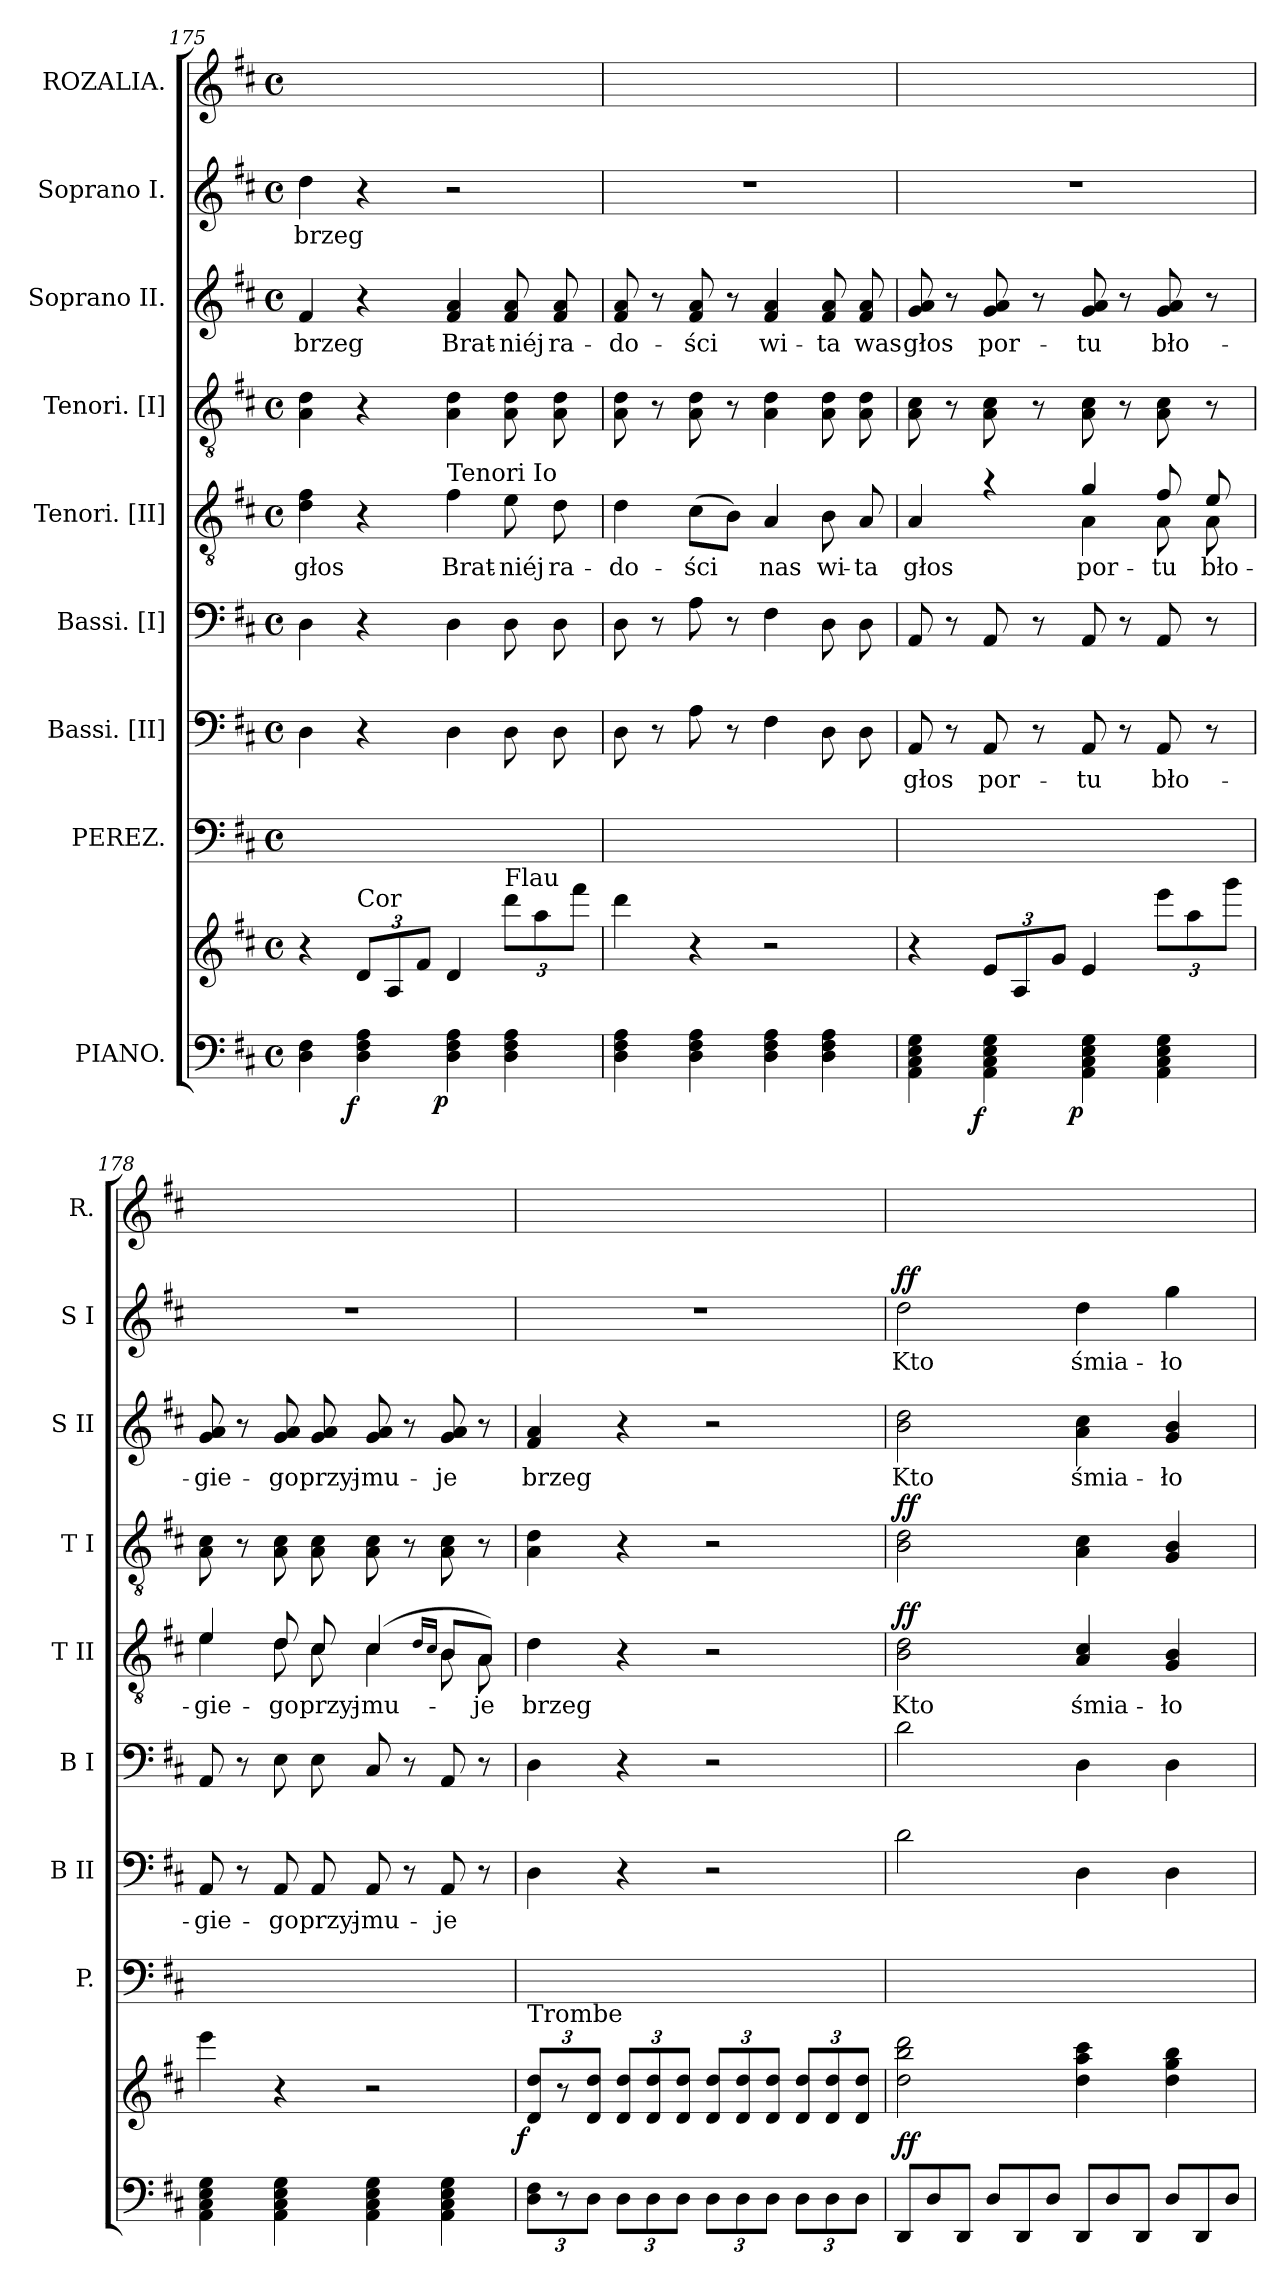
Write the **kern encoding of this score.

**kern	**kern	**dynam	**kern	**kern	**text	**kern	**kern	**text	**dynam	**kern	**dynam	**kern	**text	**kern	**text	**dynam	**kern
*part9	*part9	*part9	*part8	*part7	*part7	*part6	*part5	*part5	*part5	*part4	*part4	*part3	*part3	*part2	*part2	*part2	*part1
*staff10	*staff9	*staff9/10	*staff8	*staff7	*staff7	*staff6	*staff5	*staff5	*staff5	*staff4	*staff4	*staff3	*staff3	*staff2	*staff2	*staff2	*staff1
*I"PIANO.	*	*	*I"PEREZ.	*I"Bassi. [II]	*	*I"Bassi. [I]	*I"Tenori. [II]	*	*	*I"Tenori. [I]	*	*I"Soprano II.	*	*I"Soprano I.	*	*	*I"ROZALIA.
*	*	*	*I'P.	*I'B II	*	*I'B I	*I'T II	*	*	*I'T I	*	*I'S II	*	*I'S I	*	*	*I'R.
*clefF4	*clefG2	*	*clefF4	*clefF4	*	*clefF4	*clefGv2	*	*	*clefGv2	*	*clefG2	*	*clefG2	*	*	*clefG2
*k[f#c#]	*k[f#c#]	*	*k[f#c#]	*k[f#c#]	*	*k[f#c#]	*k[f#c#]	*	*	*k[f#c#]	*	*k[f#c#]	*	*k[f#c#]	*	*	*k[f#c#]
*D:	*D:	*	*D:	*D:	*	*D:	*D:	*	*	*D:	*	*D:	*	*D:	*	*	*D:
*M4/4	*M4/4	*	*M4/4	*M4/4	*	*M4/4	*M4/4	*	*	*M4/4	*	*M4/4	*	*M4/4	*	*	*M4/4
*met(c)	*met(c)	*	*met(c)	*met(c)	*	*met(c)	*met(c)	*	*	*met(c)	*	*met(c)	*	*met(c)	*	*	*met(c)
=175	=175	=175	=175	=175	=175	=175	=175	=175	=175	=175	=175	=175	=175	=175	=175	=175	=175
4D\ 4F#\	4r	.	1ryy	4D\	.	4D\	4d\ 4f#\	głos	.	4A\ 4d\	.	4f#/	brzeg	4dd\	brzeg	.	1ryy
!	!LO:TX:a:t=Cor	!	!	!	!	!	!	!	!	!	!	!	!	!	!	!	!
!	!	!LO:DY:b=2:rj	!	!	!	!	!	!	!	!	!	!	!	!	!	!	!
4D\ 4F#\ 4A\	12d/L	f	.	4r	.	4r	4r	.	.	4r	.	4r	.	4r	.	.	.
.	12A/	.	.	.	.	.	.	.	.	.	.	.	.	.	.	.	.
.	12f#/J	.	.	.	.	.	.	.	.	.	.	.	.	.	.	.	.
!	!	!	!	!	!	!	!LO:TX:a:t=Tenori Io	!	!	!	!	!	!	!	!	!	!
!	!	!LO:DY:b=2:rj	!	!	!	!	!	!	!	!	!	!	!	!	!	!	!
4D\ 4F#\ 4A\	4d/	p	.	4D\	.	4D\	4f#\	Brat-	.	4A\ 4d\	.	4f#/ 4a/	Brat-	2r	.	.	.
!	!LO:TX:a:t=Flau	!	!	!	!	!	!	!	!	!	!	!	!	!	!	!	!
4D\ 4F#\ 4A\	12ddd\L	.	.	8D\	.	8D\	8e\	-niéj	.	8A\ 8d\	.	8f#/ 8a/	-niéj	.	.	.	.
.	12aa\	.	.	.	.	.	.	.	.	.	.	.	.	.	.	.	.
.	.	.	.	8D\	.	8D\	8d\	ra-	.	8A\ 8d\	.	8f#/ 8a/	ra-	.	.	.	.
.	12fff#\J	.	.	.	.	.	.	.	.	.	.	.	.	.	.	.	.
=176	=176	=176	=176	=176	=176	=176	=176	=176	=176	=176	=176	=176	=176	=176	=176	=176	=176
4D\ 4F#\ 4A\	4ddd\	.	1ryy	8D\	.	8D\	4d\	-do-	.	8A\ 8d\	.	8f#/ 8a/	-do-	1r	.	.	1ryy
.	.	.	.	8r	.	8r	.	.	.	8r	.	8r	.	.	.	.	.
4D\ 4F#\ 4A\	4r	.	.	8A\	.	8A\	(8c#\L	-ści	.	8A\ 8d\	.	8f#/ 8a/	-ści	.	.	.	.
.	.	.	.	8r	.	8r	8B\J)	.	.	8r	.	8r	.	.	.	.	.
4D\ 4F#\ 4A\	2r	.	.	4F#\	.	4F#\	4A/	nas	.	4A\ 4d\	.	4f#/ 4a/	wi-	.	.	.	.
4D\ 4F#\ 4A\	.	.	.	8D\	.	8D\	8B\	wi-	.	8A\ 8d\	.	8f#/ 8a/	-ta	.	.	.	.
.	.	.	.	8D\	.	8D\	8A/	-ta	.	8A\ 8d\	.	8f#/ 8a/	was	.	.	.	.
=177	=177	=177	=177	=177	=177	=177	=177	=177	=177	=177	=177	=177	=177	=177	=177	=177	=177
*	*	*	*	*	*	*	*^	*	*	*	*	*	*	*	*	*	*
4AA\ 4C#\ 4E\ 4G\	4r	.	1ryy	8AA/	głos	8AA/	4A/	2rCyy	głos	.	8A\ 8c#\	.	8g/ 8a/	głos	1r	.	.	1ryy
.	.	.	.	8r	.	8r	.	.	.	.	8r	.	8r	.	.	.	.	.
!	!	!LO:DY:b=2:rj	!	!	!	!	!	!	!	!	!	!	!	!	!	!	!	!
4AA\ 4C#\ 4E\ 4G\	12e/L	f	.	8AA/	por-	8AA/	4ra	.	.	.	8A\ 8c#\	.	8g/ 8a/	por-	.	.	.	.
.	12A/	.	.	.	.	.	.	.	.	.	.	.	.	.	.	.	.	.
.	.	.	.	8r	.	8r	.	.	.	.	8r	.	8r	.	.	.	.	.
.	12g/J	.	.	.	.	.	.	.	.	.	.	.	.	.	.	.	.	.
!	!	!LO:DY:b=2:rj	!	!	!	!	!	!	!	!	!	!	!	!	!	!	!	!
4AA\ 4C#\ 4E\ 4G\	4e/	p	.	8AA/	-tu	8AA/	4g/	4A\	por-	.	8A\ 8c#\	.	8g/ 8a/	-tu	.	.	.	.
.	.	.	.	8r	.	8r	.	.	.	.	8r	.	8r	.	.	.	.	.
4AA\ 4C#\ 4E\ 4G\	12eee\L	.	.	8AA/	bło-	8AA/	8f#/	8A\	-tu	.	8A\ 8c#\	.	8g/ 8a/	bło-	.	.	.	.
.	12aa\	.	.	.	.	.	.	.	.	.	.	.	.	.	.	.	.	.
.	.	.	.	8r	.	8r	8e/	8A\	bło-	.	8r	.	8r	.	.	.	.	.
.	12ggg\J	.	.	.	.	.	.	.	.	.	.	.	.	.	.	.	.	.
=178	=178	=178	=178	=178	=178	=178	=178	=178	=178	=178	=178	=178	=178	=178	=178	=178	=178	=178
4AA\ 4C#\ 4E\ 4G\	4eee\	.	1ryy	8AA/	-gie-	8AA/	4e/	4e\	-gie-	.	8A\ 8c#\	.	8g/ 8a/	-gie-	1r	.	.	1ryy
.	.	.	.	8r	.	8r	.	.	.	.	8r	.	8r	.	.	.	.	.
4AA\ 4C#\ 4E\ 4G\	4r	.	.	8AA/	-go	8E\	8d/	8d\	-go	.	8A\ 8c#\	.	8g/ 8a/	-go	.	.	.	.
.	.	.	.	8AA/	przyj-	8E\	8c#/	8c#\	przyj-	.	8A\ 8c#\	.	8g/ 8a/	przyj-	.	.	.	.
4AA\ 4C#\ 4E\ 4G\	2r	.	.	8AA/	-mu-	8C#/	(4c#/	4c#\	-mu-	.	8A\ 8c#\	.	8g/ 8a/	-mu-	.	.	.	.
.	.	.	.	8r	.	8r	.	.	.	.	8r	.	8r	.	.	.	.	.
.	.	.	.	.	.	.	16qqd/LL	.	.	.	.	.	.	.	.	.	.	.
.	.	.	.	.	.	.	16qqc#/JJ	.	.	.	.	.	.	.	.	.	.	.
4AA\ 4C#\ 4E\ 4G\	.	.	.	8AA/	-je	8AA/	8B/L	8B\	.	.	8A\ 8c#\	.	8g/ 8a/	-je	.	.	.	.
.	.	.	.	8r	.	8r	8A/J)	8A\	-je	.	8r	.	8r	.	.	.	.	.
=179	=179	=179	=179	=179	=179	=179	=179	=179	=179	=179	=179	=179	=179	=179	=179	=179	=179	=179
!	!LO:TX:a:t=Trombe	!	!	!	!	!	!	!	!	!	!	!	!	!	!	!	!	!
!	!	!LO:DY:b:rj	!	!	!	!	!	!	!	!	!	!	!	!	!	!	!	!
*	*	*	*	*	*	*	*v	*v	*	*	*	*	*	*	*	*	*	*
12D\ 12F#\L	12d/ 12dd/L	f	1ryy	4D\	.	4D\	4d\	brzeg	.	4A\ 4d\	.	4f#/ 4a/	brzeg	1r	.	.	1ryy
12r	12r	.	.	.	.	.	.	.	.	.	.	.	.	.	.	.	.
12D\J	12d/ 12dd/J	.	.	.	.	.	.	.	.	.	.	.	.	.	.	.	.
12D\L	12d/ 12dd/L	.	.	4r	.	4r	4r	.	.	4r	.	4r	.	.	.	.	.
12D\	12d/ 12dd/	.	.	.	.	.	.	.	.	.	.	.	.	.	.	.	.
12D\J	12d/ 12dd/J	.	.	.	.	.	.	.	.	.	.	.	.	.	.	.	.
12D\L	12d/ 12dd/L	.	.	2r	.	2r	2r	.	.	2r	.	2r	.	.	.	.	.
12D\	12d/ 12dd/	.	.	.	.	.	.	.	.	.	.	.	.	.	.	.	.
12D\J	12d/ 12dd/J	.	.	.	.	.	.	.	.	.	.	.	.	.	.	.	.
12D\L	12d/ 12dd/L	.	.	.	.	.	.	.	.	.	.	.	.	.	.	.	.
12D\	12d/ 12dd/	.	.	.	.	.	.	.	.	.	.	.	.	.	.	.	.
12D\J	12d/ 12dd/J	.	.	.	.	.	.	.	.	.	.	.	.	.	.	.	.
=180	=180	=180	=180	=180	=180	=180	=180	=180	=180	=180	=180	=180	=180	=180	=180	=180	=180
*Xtuplet	*	*	*	*	*	*	*	*	*	*	*	*	*	*	*	*	*
!	!	!	!	!	!	!	!	!	!LO:DY:a	!	!LO:DY:a	!	!	!	!	!LO:DY:a	!
12DD/L	2dd\ 2bb\ 2ddd\	ff	1ryy	2d\	.	2d\	2B\ 2d\	Kto	ff	2B\ 2d\	ff	2b\ 2dd\	Kto	2dd\	Kto	ff	1ryy
12D/	.	.	.	.	.	.	.	.	.	.	.	.	.	.	.	.	.
12DD/J	.	.	.	.	.	.	.	.	.	.	.	.	.	.	.	.	.
12D/L	.	.	.	.	.	.	.	.	.	.	.	.	.	.	.	.	.
12DD/	.	.	.	.	.	.	.	.	.	.	.	.	.	.	.	.	.
12D/J	.	.	.	.	.	.	.	.	.	.	.	.	.	.	.	.	.
12DD/L	4dd\ 4aa\ 4ccc#\	.	.	4D\	.	4D\	4A/ 4c#/	śmia-	.	4A\ 4c#\	.	4a\ 4cc#\	śmia-	4dd\	śmia-	.	.
12D/	.	.	.	.	.	.	.	.	.	.	.	.	.	.	.	.	.
12DD/J	.	.	.	.	.	.	.	.	.	.	.	.	.	.	.	.	.
12D/L	4dd\ 4gg\ 4bb\	.	.	4D\	.	4D\	4G/ 4B/	-ło	.	4G/ 4B/	.	4g/ 4b/	-ło	4gg\	-ło	.	.
12DD/	.	.	.	.	.	.	.	.	.	.	.	.	.	.	.	.	.
12D/J	.	.	.	.	.	.	.	.	.	.	.	.	.	.	.	.	.
=	=	=	=	=	=	=	=	=	=	=	=	=	=	=	=	=	=
*-	*-	*-	*-	*-	*-	*-	*-	*-	*-	*-	*-	*-	*-	*-	*-	*-	*-
